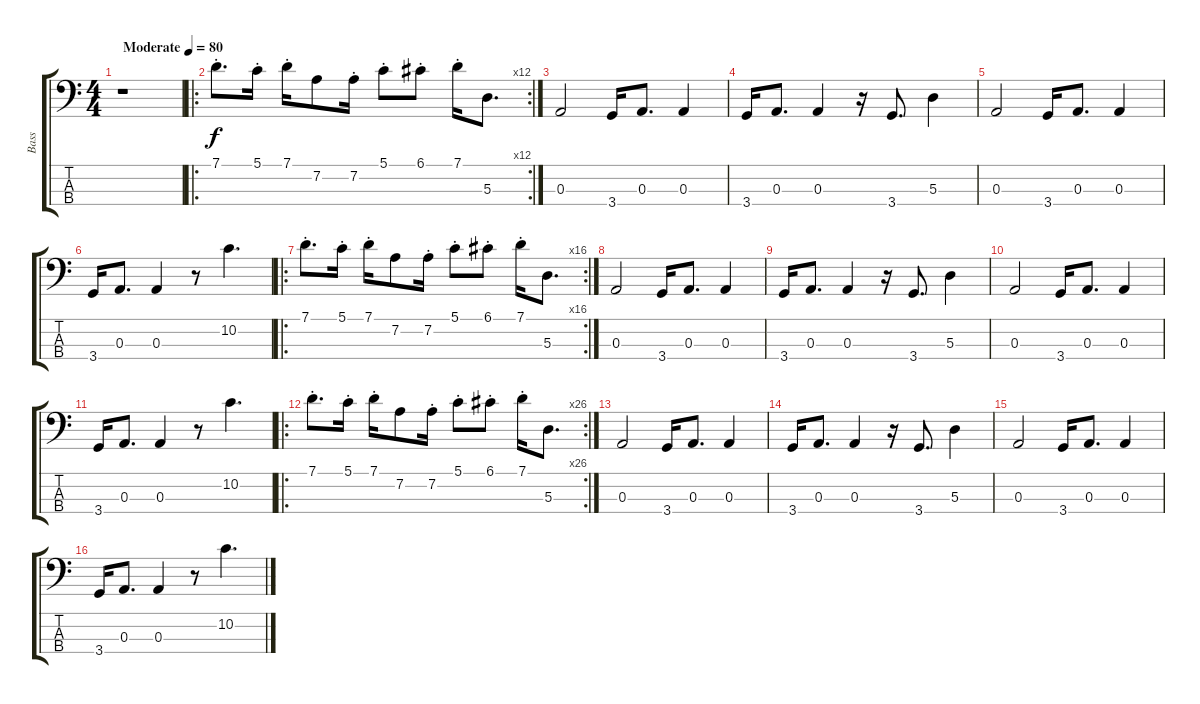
\track ("Bass" "Bass") {instrument electricbasspick}
\staff {score tabs}
\tuning (G2 D2 A1 E1) {hide}
\ts (4 4)
\tempo (80 "Moderate")
\clef f4
\ks c
r.1{dy f instrument electricbasspick} |
\ro
\rc 12
7.1{st}.8{d} 5.1{st}.16 7.1{st}.16 7.2.8 7.2{st}.16 5.1{st}.8 6.1{st}.8 7.1{st}.16 5.3.8{d} |
0.3.2 3.4.16 0.3.8{d} 0.3.4 |
3.4.16 0.3.8{d} 0.3.4 r.16 3.4.8{d} 5.3.4 |
0.3.2 3.4.16 0.3.8{d} 0.3.4 |
3.4.16 0.3.8{d} 0.3.4 r.8 10.2.4{d} |
\ro
\rc 16
7.1{st}.8{d} 5.1{st}.16 7.1{st}.16 7.2.8 7.2{st}.16 5.1{st}.8 6.1{st}.8 7.1{st}.16 5.3.8{d} |
0.3.2 3.4.16 0.3.8{d} 0.3.4 |
3.4.16 0.3.8{d} 0.3.4 r.16 3.4.8{d} 5.3.4 |
0.3.2 3.4.16 0.3.8{d} 0.3.4 |
3.4.16 0.3.8{d} 0.3.4 r.8 10.2.4{d} |
\ro
\rc 26
7.1{st}.8{d} 5.1{st}.16 7.1{st}.16 7.2.8 7.2{st}.16 5.1{st}.8 6.1{st}.8 7.1{st}.16 5.3.8{d} |
0.3.2 3.4.16 0.3.8{d} 0.3.4 |
3.4.16 0.3.8{d} 0.3.4 r.16 3.4.8{d} 5.3.4 |
0.3.2 3.4.16 0.3.8{d} 0.3.4 |
3.4.16 0.3.8{d} 0.3.4 r.8 10.2.4{d}
